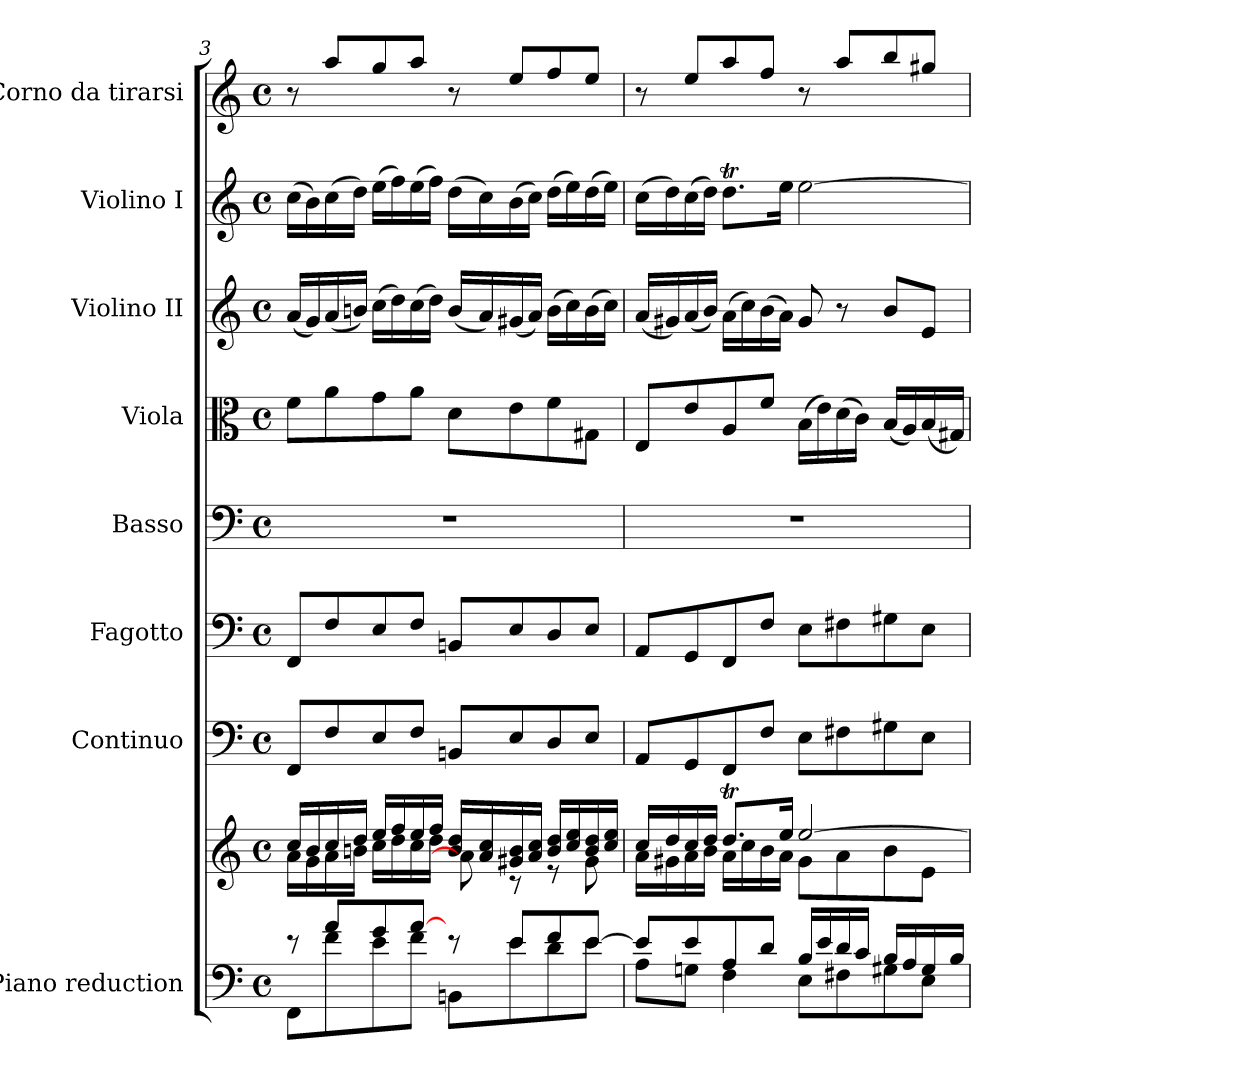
**kern	**kern	**kern	**kern	**kern	**kern	**kern	**kern	**kern
*part8	*part8	*part7	*part6	*part5	*part4	*part3	*part2	*part1
*staff9	*staff8	*staff7	*staff6	*staff5	*staff4	*staff3	*staff2	*staff1
*I"Piano reduction	*	*I"Continuo	*I"Fagotto	*I"Basso	*I"Viola	*I"Violino II	*I"Violino I	*I"Corno da tirarsi
*I'Pno	*	*	*	*	*	*	*	*
*clefF4	*clefG2	*clefF4	*clefF4	*clefF4	*clefC3	*clefG2	*clefG2	*clefG2
*	*	*	*	*	*	*	*	*ITrd7c12
*k[]	*k[]	*k[]	*k[]	*k[]	*k[]	*k[]	*k[]	*k[]
*M4/4	*M4/4	*M4/4	*M4/4	*M4/4	*M4/4	*M4/4	*M4/4	*M4/4
*met(c)	*met(c)	*met(c)	*met(c)	*met(c)	*met(c)	*met(c)	*met(c)	*met(c)
=3	=3	=3	=3	=3	=3	=3	=3	=3
*^	*^	*	*	*	*	*	*	*
8r	8FF\L	16cc/LL	16a\LL	8FF/L	8FF/L	1r	8f\L	(<16a/LL	(>16cc\LL	8r
.	.	16b/	16g\	.	.	.	.	16g/)	16b\)	.
8a/L	8f\	16cc/	16a\	8F/	8F/	.	8a\	(<16a/	(>16cc\	8a/L
.	.	16dd/JJ	16bn\JJ	.	.	.	.	16bn/JJ)	16dd\JJ)	.
8g/	8e\	16ee/LL	16cc\LL	8E/	8E/	.	8g\	(>16cc\LL	(>16ee\LL	8g/
.	.	16ff/	16dd\	.	.	.	.	16dd\)	16ff\)	.
[8a/J	8f\J	16ee/	16cc\	8F/J	8F/J	.	8a\J	(>16cc\	(>16ee\	8a/J
.	.	16ff/JJ	16dd\JJ	.	.	.	.	16dd\JJ)	16ff\JJ)	.
8r	8BBn\L	16b/ 16dd/LL	8a\]	8BBn/L	8BBn/L	.	8d\L	(<16b/LL	(>16dd\LL	8r
.	.	16a/ 16cc/	.	.	.	.	.	16a/)	16cc\)	.
8e/L	8e\	16g#X/ 16b/	8r	8E/	8E/	.	8e\	(<16g#X/	(>16b\	8e/L
.	.	16a/ 16cc/JJ	.	.	.	.	.	16a/JJ)	16cc\JJ)	.
8f/	8d\	16b/ 16dd/LL	8r	8D/	8D/	.	8f\	(>16b\LL	(>16dd\LL	8f/
.	.	16cc/ 16ee/	.	.	.	.	.	16cc\)	16ee\)	.
[8e/J	8e\J	16b/ 16dd/	8g#\	8E/J	8E/J	.	8G#X\J	(>16b\	(>16dd\	8e/J
.	.	16cc/ 16ee/JJ	.	.	.	.	.	16cc\JJ)	16ee\JJ)	.
!!LO:LB:g=z
=4	=4	=4	=4	=4	=4	=4	=4	=4	=4	=4
8e/L]	8A\L	16cc/LL	16a\LL	8AA/L	8AA/L	1r	8E/L	(<16a/LL	(>16cc\LL	8r
.	.	16dd/	16g#X\	.	.	.	.	16g#X/)	16dd\)	.
8e/	8Gn\J	16cc/	16a\	8GG/	8GG/	.	8e/	(<16a/	(>16cc\	8e/L
.	.	16dd/JJ	16b\JJ	.	.	.	.	16b/JJ)	16dd\JJ)	.
8A/	4F\	8.ddT/L	16a\LL	8FF/	8FF/	.	8A/	(>16a\LL	8.ddT\L	8a/
.	.	.	16cc\	.	.	.	.	16cc\)	.	.
8d/J	.	.	16b\	8F/J	8F/J	.	8f/J	(>16b\	.	8f/J
.	.	16ee/Jk	16a\JJ	.	.	.	.	16a\JJ)	16ee\Jk	.
16B/LL	8E\L	[2ee/	8g#\L	8E\L	8E\L	.	(>16B\LL	8g#/	[2ee\	8r
16e/	.	.	.	.	.	.	16e\)	.	.	.
16d/	8F#X\	.	8a\	8F#X\	8F#X\	.	(>16d\	8r	.	8a/L
16c/JJ	.	.	.	.	.	.	16c\JJ)	.	.	.
16B/LL	8G#X\	.	8b\	8G#X\	8G#X\	.	(<16B/LL	8b/L	.	8b/
16A/	.	.	.	.	.	.	16A/)	.	.	.
16G#/	8E\J	.	8e\J	8E\J	8E\J	.	(<16B/	8e/J	.	8g#X/J
16B/JJ	.	.	.	.	.	.	16G#X/JJ)	.	.	.
*v	*v	*	*	*	*	*	*	*	*	*
*	*v	*v	*	*	*	*	*	*	*
=	=	=	=	=	=	=	=	=
*-	*-	*-	*-	*-	*-	*-	*-	*-
